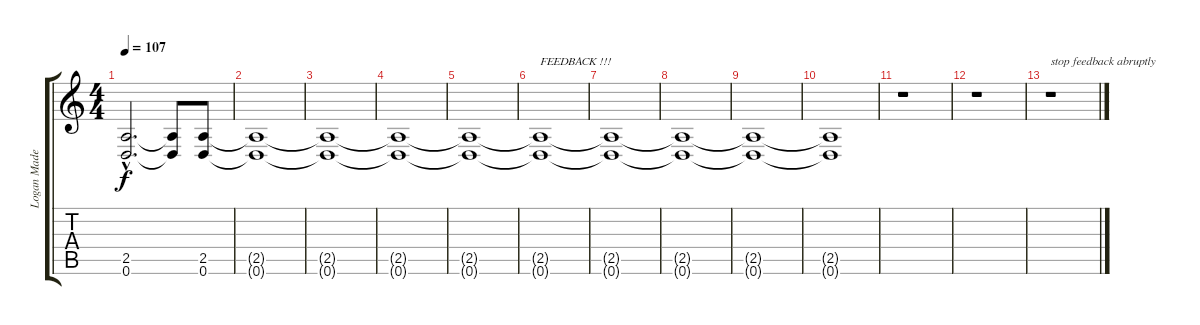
\track ("Logan Mader" "Logan Made") {instrument distortionguitar}
\staff {score tabs}
\tuning (D4 A3 F3 C3 G2 D2) {hide}
\ts (4 4)
\tempo 107
\clef g2
\ks c
(2.5{hac t} 0.6{hac t}).2{d dy f} (2.5{t} 0.6{t}).8 (2.5 0.6).8{volume 16} |
(2.5{t} 0.6{t}).1{volume 16} |
(2.5{t} 0.6{t}).1 |
(2.5{t} 0.6{t}).1 |
(2.5{t} 0.6{t}).1 |
(2.5{t} 0.6{t}).1{txt "FEEDBACK !!!" volume 0} |
(2.5{t} 0.6{t}).1 |
(2.5{t} 0.6{t}).1 |
(2.5{t} 0.6{t}).1 |
(2.5{t} 0.6{t}).1 |
r.1 |
r.1 |
r.1{txt "stop feedback abruptly"}
